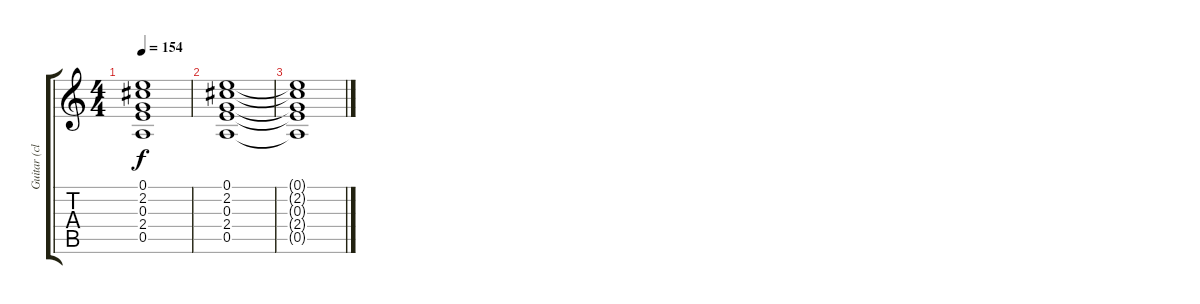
\track ("Guitar (clean)" "Guitar (cl") {instrument electricguitarclean}
\staff {score tabs}
\tuning (E4 B3 G3 D3 A2 E2) {hide}
\ts (4 4)
\tempo 154
\clef g2
\ks c
(0.1 2.2 0.3 2.4 0.5).1{dy f} |
(0.1 2.2 0.3 2.4 0.5).1 |
(0.1{t} 2.2{t} 0.3{t} 2.4{t} 0.5{t}).1
